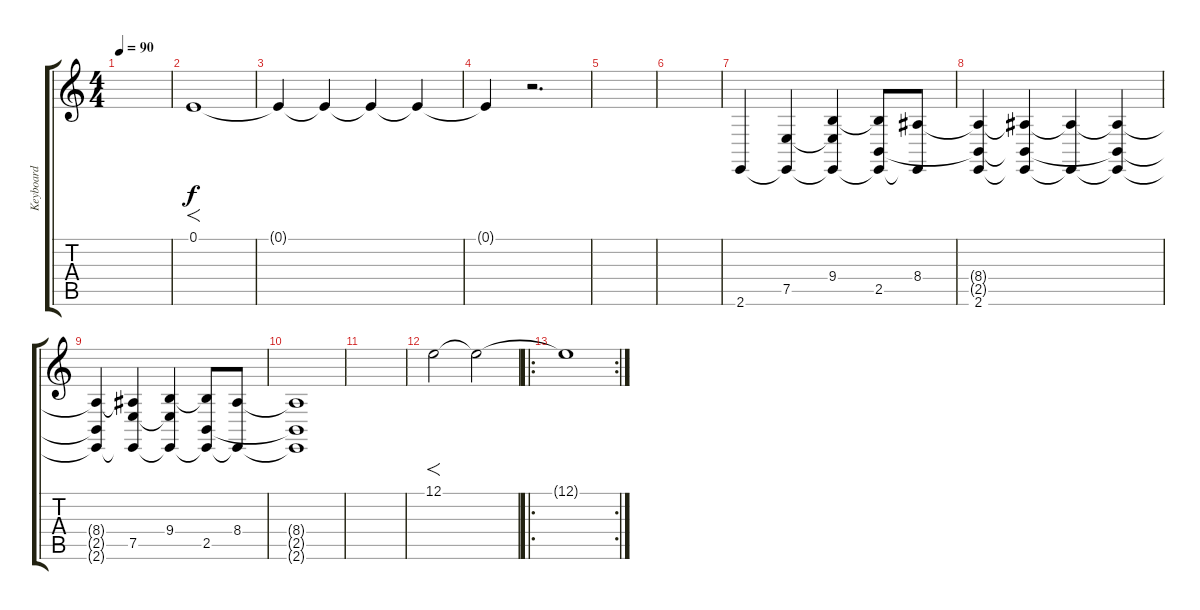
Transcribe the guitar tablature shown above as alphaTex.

\track ("Keyboard" "Keyboard") {instrument choiraahs}
\staff {score tabs}
\tuning (E4 B3 G3 D3 A2 D2) {hide}
\ts (4 4)
\tempo 90
\clef g2
\ks c
|
0.1.1{f} |
0.1{t}.4{volume 0} 0.1{t}.4 0.1{t}.4 0.1{t}.4 |
0.1{t}.4 r.2{d} |
|
|
2.6.4{volume 13} (7.5 2.6{t}).4 (9.4 7.5{t} 2.6{t}).4 (9.4{t} 2.5 2.6{t}).8 (8.4 2.6{t}).8 |
(8.4{t} 2.5{t} 2.6).4 (8.4{t} 2.5{t} 2.6{t}).4 (8.4{t} 2.6{t}).4 (8.4{t} 2.5{t} 2.6{t}).4 |
(8.4{t} 2.5{t} 2.6{t}).4 (8.4{t} 7.5 2.6{t}).4 (9.4 7.5{t} 2.6{t}).4 (9.4{t} 2.5 2.6{t}).8 (8.4 2.6{t}).8 |
(8.4{t} 2.5{t} 2.6{t}).1{volume 0} |
|
12.1.2{f} 12.1{t}.2{volume 0} |
\ro
\rc 2
12.1{t}.1
